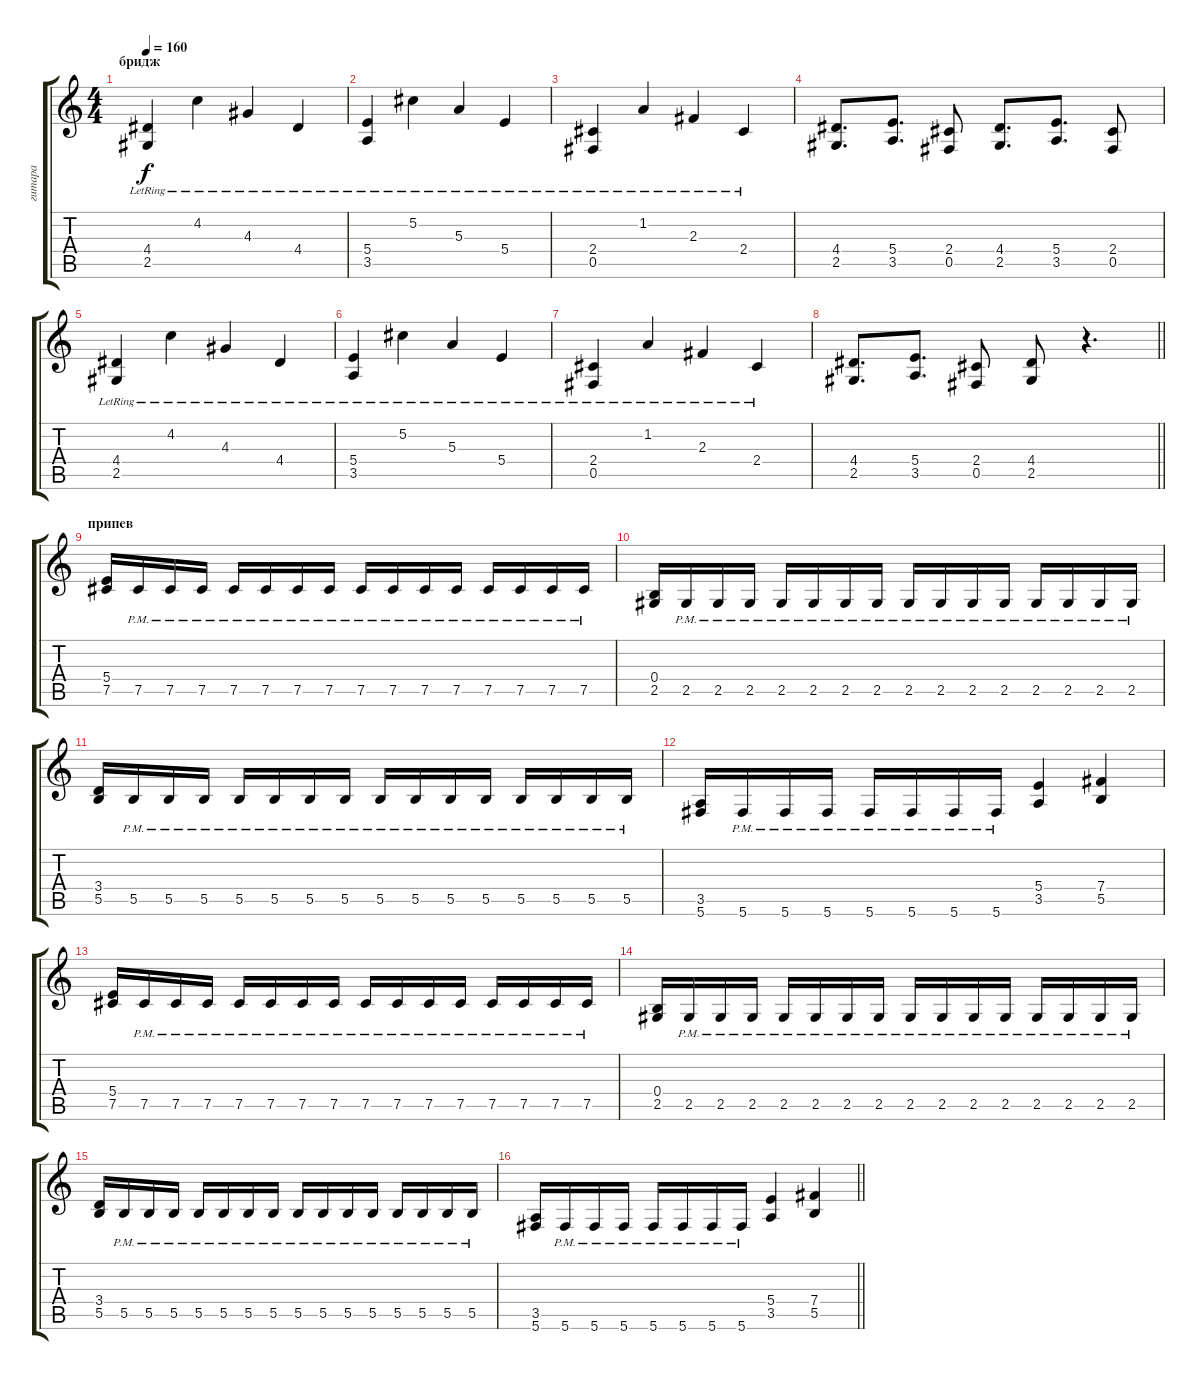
\track ("гитара" "гитара") {instrument overdrivenguitar}
\staff {score tabs}
\tuning (Db4 Ab3 E3 B2 Gb2 Db2) {hide}
\ts (4 4)
\section ("" "бридж")
\tempo 160
\clef g2
\ks c
(4.4{lr} 2.5{lr}).4{dy f} 4.2{lr}.4 4.3{lr}.4 4.4{lr}.4 |
(5.4{lr} 3.5{lr}).4 5.2{lr}.4 5.3{lr}.4 5.4{lr}.4 |
(2.4{lr} 0.5{lr}).4 1.2{lr}.4 2.3{lr}.4 2.4{lr}.4 |
(4.4 2.5).8{d} (5.4 3.5).8{d} (2.4 0.5).8 (4.4 2.5).8{d} (5.4 3.5).8{d} (2.4 0.5).8 |
(4.4{lr} 2.5{lr}).4 4.2{lr}.4 4.3{lr}.4 4.4{lr}.4 |
(5.4{lr} 3.5{lr}).4 5.2{lr}.4 5.3{lr}.4 5.4{lr}.4 |
(2.4{lr} 0.5{lr}).4 1.2{lr}.4 2.3{lr}.4 2.4{lr}.4 |
\barLineRight lightlight
(4.4 2.5).8{d} (5.4 3.5).8{d} (2.4 0.5).8 (4.4 2.5).8 r.4{d} |
\section ("" "припев")
(5.4 7.5).16 7.5{pm}.16 7.5{pm}.16 7.5{pm}.16 7.5{pm}.16 7.5{pm}.16 7.5{pm}.16 7.5{pm}.16 7.5{pm}.16 7.5{pm}.16 7.5{pm}.16 7.5{pm}.16 7.5{pm}.16 7.5{pm}.16 7.5{pm}.16 7.5{pm}.16 |
(0.4 2.5).16 2.5{pm}.16 2.5{pm}.16 2.5{pm}.16 2.5{pm}.16 2.5{pm}.16 2.5{pm}.16 2.5{pm}.16 2.5{pm}.16 2.5{pm}.16 2.5{pm}.16 2.5{pm}.16 2.5{pm}.16 2.5{pm}.16 2.5{pm}.16 2.5{pm}.16 |
(3.4 5.5).16 5.5{pm}.16 5.5{pm}.16 5.5{pm}.16 5.5{pm}.16 5.5{pm}.16 5.5{pm}.16 5.5{pm}.16 5.5{pm}.16 5.5{pm}.16 5.5{pm}.16 5.5{pm}.16 5.5{pm}.16 5.5{pm}.16 5.5{pm}.16 5.5{pm}.16 |
(3.5 5.6).16 5.6{pm}.16 5.6{pm}.16 5.6{pm}.16 5.6{pm}.16 5.6{pm}.16 5.6{pm}.16 5.6{pm}.16 (5.4 3.5).4 (7.4 5.5).4 |
(5.4 7.5).16 7.5{pm}.16 7.5{pm}.16 7.5{pm}.16 7.5{pm}.16 7.5{pm}.16 7.5{pm}.16 7.5{pm}.16 7.5{pm}.16 7.5{pm}.16 7.5{pm}.16 7.5{pm}.16 7.5{pm}.16 7.5{pm}.16 7.5{pm}.16 7.5{pm}.16 |
(0.4 2.5).16 2.5{pm}.16 2.5{pm}.16 2.5{pm}.16 2.5{pm}.16 2.5{pm}.16 2.5{pm}.16 2.5{pm}.16 2.5{pm}.16 2.5{pm}.16 2.5{pm}.16 2.5{pm}.16 2.5{pm}.16 2.5{pm}.16 2.5{pm}.16 2.5{pm}.16 |
(3.4 5.5).16 5.5{pm}.16 5.5{pm}.16 5.5{pm}.16 5.5{pm}.16 5.5{pm}.16 5.5{pm}.16 5.5{pm}.16 5.5{pm}.16 5.5{pm}.16 5.5{pm}.16 5.5{pm}.16 5.5{pm}.16 5.5{pm}.16 5.5{pm}.16 5.5{pm}.16 |
\barLineRight lightlight
(3.5 5.6).16 5.6{pm}.16 5.6{pm}.16 5.6{pm}.16 5.6{pm}.16 5.6{pm}.16 5.6{pm}.16 5.6{pm}.16 (5.4 3.5).4 (7.4 5.5).4
